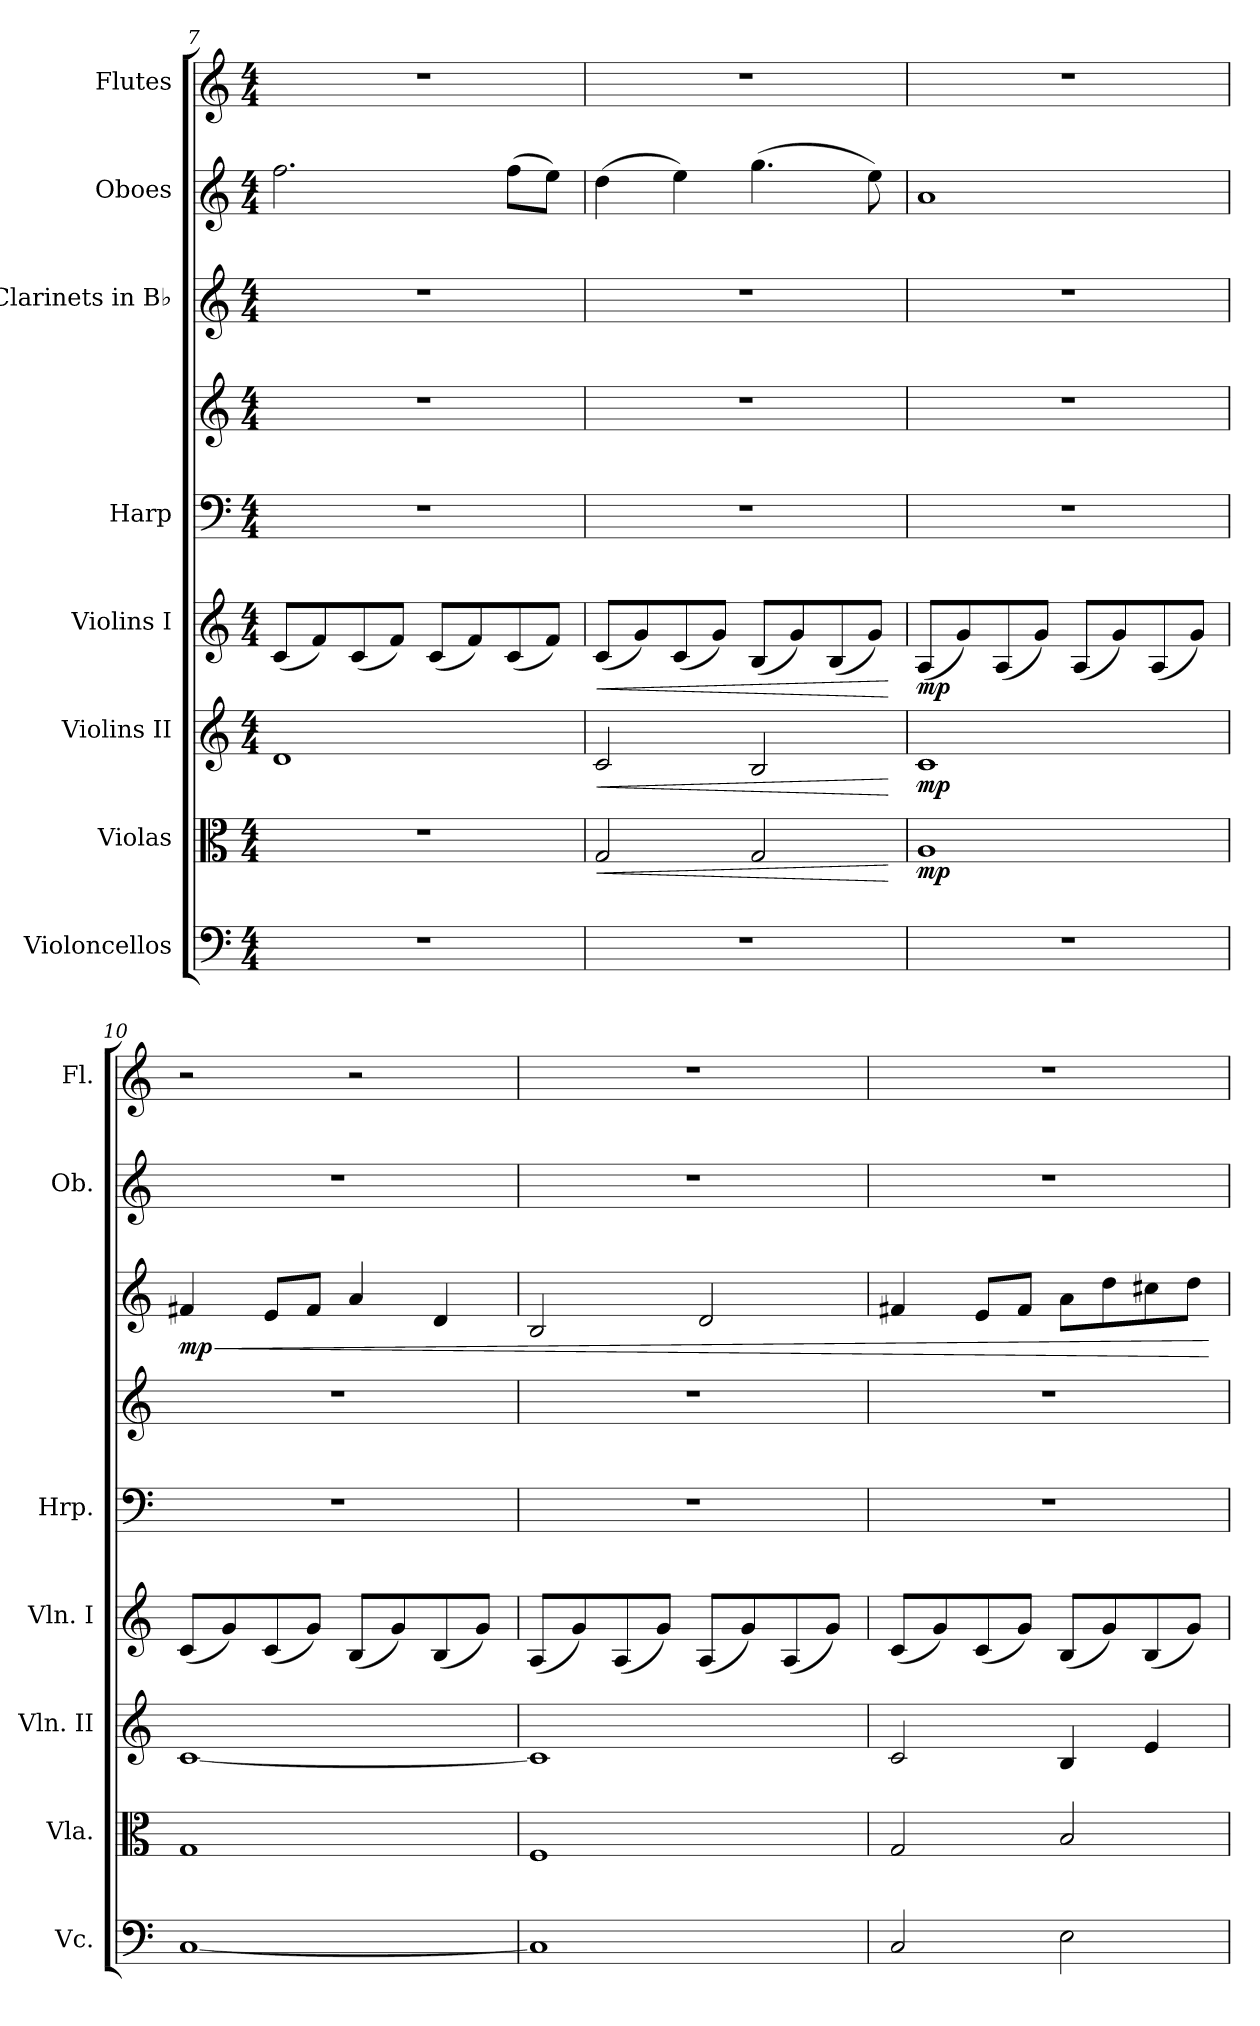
**kern	**kern	**dynam	**kern	**dynam	**kern	**dynam	**kern	**kern	**kern	**dynam	**kern	**kern
*part8	*part7	*part7	*part6	*part6	*part5	*part5	*part4	*part4	*part3	*part3	*part2	*part1
*staff9	*staff8	*staff8	*staff7	*staff7	*staff6	*staff6	*staff5	*staff4	*staff3	*staff3	*staff2	*staff1
*I"Violoncellos	*I"Violas	*	*I"Violins II	*	*I"Violins I	*	*I"Harp	*	*I"Clarinets in B♭	*	*I"Oboes	*I"Flutes
*I'Vc.	*I'Vla.	*	*I'Vln. II	*	*I'Vln. I	*	*I'Hrp.	*	*	*	*I'Ob.	*I'Fl.
*clefF4	*clefC3	*	*clefG2	*	*clefG2	*	*clefF4	*clefG2	*clefG2	*	*clefG2	*clefG2
*	*	*	*	*	*	*	*	*	*ITrd1c2	*	*	*
*k[]	*k[]	*	*k[]	*	*k[]	*	*k[]	*k[]	*k[b-e-]	*	*k[]	*k[]
*M4/4	*M4/4	*	*M4/4	*	*M4/4	*	*M4/4	*M4/4	*M4/4	*	*M4/4	*M4/4
=7	=7	=7	=7	=7	=7	=7	=7	=7	=7	=7	=7	=7
1r	1r	.	1d	.	(<8c/L	.	1r	1r	1r	.	2.ff\	1r
.	.	.	.	.	8f/)	.	.	.	.	.	.	.
.	.	.	.	.	(<8c/	.	.	.	.	.	.	.
.	.	.	.	.	8f/J)	.	.	.	.	.	.	.
.	.	.	.	.	(<8c/L	.	.	.	.	.	.	.
.	.	.	.	.	8f/)	.	.	.	.	.	.	.
.	.	.	.	.	(<8c/	.	.	.	.	.	(>8ff\L	.
.	.	.	.	.	8f/J)	.	.	.	.	.	8ee\J)	.
!!LO:PB:g=z
=8	=8	=8	=8	=8	=8	=8	=8	=8	=8	=8	=8	=8
!	!	!LO:HP:b	!	!LO:HP:b	!	!LO:HP:b	!	!	!	!	!	!
1r	2G/	<	2c/	<	(<8c/L	<	1r	1r	1r	.	(>4dd\	1r
.	.	.	.	.	8g/)	.	.	.	.	.	.	.
.	.	.	.	.	(<8c/	.	.	.	.	.	4ee\)	.
.	.	.	.	.	8g/J)	.	.	.	.	.	.	.
.	2G/	.	2B/	.	(<8B/L	.	.	.	.	.	(>4.gg\	.
.	.	.	.	.	8g/)	.	.	.	.	.	.	.
.	.	.	.	.	(<8B/	.	.	.	.	.	.	.
.	.	.	.	.	8g/J)	.	.	.	.	.	8ee\)	.
.	.	[	.	[	.	[	.	.	.	.	.	.
=9	=9	=9	=9	=9	=9	=9	=9	=9	=9	=9	=9	=9
!	!	!LO:DY:b	!	!LO:DY:b	!	!LO:DY:b	!	!	!	!	!	!
1r	1A	mp	1c	mp	(<8A/L	mp	1r	1r	1r	.	1a	1r
.	.	.	.	.	8g/)	.	.	.	.	.	.	.
.	.	.	.	.	(<8A/	.	.	.	.	.	.	.
.	.	.	.	.	8g/J)	.	.	.	.	.	.	.
.	.	.	.	.	(<8A/L	.	.	.	.	.	.	.
.	.	.	.	.	8g/)	.	.	.	.	.	.	.
.	.	.	.	.	(<8A/	.	.	.	.	.	.	.
.	.	.	.	.	8g/J)	.	.	.	.	.	.	.
=10	=10	=10	=10	=10	=10	=10	=10	=10	=10	=10	=10	=10
!	!	!	!	!	!	!	!	!	!	!LO:HP:b	!	!
!	!	!	!	!	!	!	!	!	!	!LO:DY:n=1:b	!	!
[1C	1G	.	[1c	.	(<8c/L	.	1r	1r	4en/	< mp	1r	2r
.	.	.	.	.	8g/)	.	.	.	.	.	.	.
.	.	.	.	.	(<8c/	.	.	.	8d/L	.	.	.
.	.	.	.	.	8g/J)	.	.	.	8e/J	.	.	.
.	.	.	.	.	(<8B/L	.	.	.	4g/	.	.	2r
.	.	.	.	.	8g/)	.	.	.	.	.	.	.
.	.	.	.	.	(<8B/	.	.	.	4c/	.	.	.
.	.	.	.	.	8g/J)	.	.	.	.	.	.	.
=11	=11	=11	=11	=11	=11	=11	=11	=11	=11	=11	=11	=11
1C]	1F	.	1c]	.	(<8A/L	.	1r	1r	2A/	.	1r	1r
.	.	.	.	.	8g/)	.	.	.	.	.	.	.
.	.	.	.	.	(<8A/	.	.	.	.	.	.	.
.	.	.	.	.	8g/J)	.	.	.	.	.	.	.
.	.	.	.	.	(<8A/L	.	.	.	2c/	.	.	.
.	.	.	.	.	8g/)	.	.	.	.	.	.	.
.	.	.	.	.	(<8A/	.	.	.	.	.	.	.
.	.	.	.	.	8g/J)	.	.	.	.	.	.	.
!!LO:PB:g=z
=12	=12	=12	=12	=12	=12	=12	=12	=12	=12	=12	=12	=12
2C/	2G/	.	2c/	.	(<8c/L	.	1r	1r	4en/	.	1r	1r
.	.	.	.	.	8g/)	.	.	.	.	.	.	.
.	.	.	.	.	(<8c/	.	.	.	8d/L	.	.	.
.	.	.	.	.	8g/J)	.	.	.	8e/J	.	.	.
2E\	2B/	.	4B/	.	(<8B/L	.	.	.	8g\L	.	.	.
.	.	.	.	.	8g/)	.	.	.	8cc\	.	.	.
.	.	.	4e/	.	(<8B/	.	.	.	8bn\	.	.	.
.	.	.	.	.	8g/J)	.	.	.	8cc\J	.	.	.
.	.	.	.	.	.	.	.	.	.	[	.	.
=	=	=	=	=	=	=	=	=	=	=	=	=
*-	*-	*-	*-	*-	*-	*-	*-	*-	*-	*-	*-	*-
